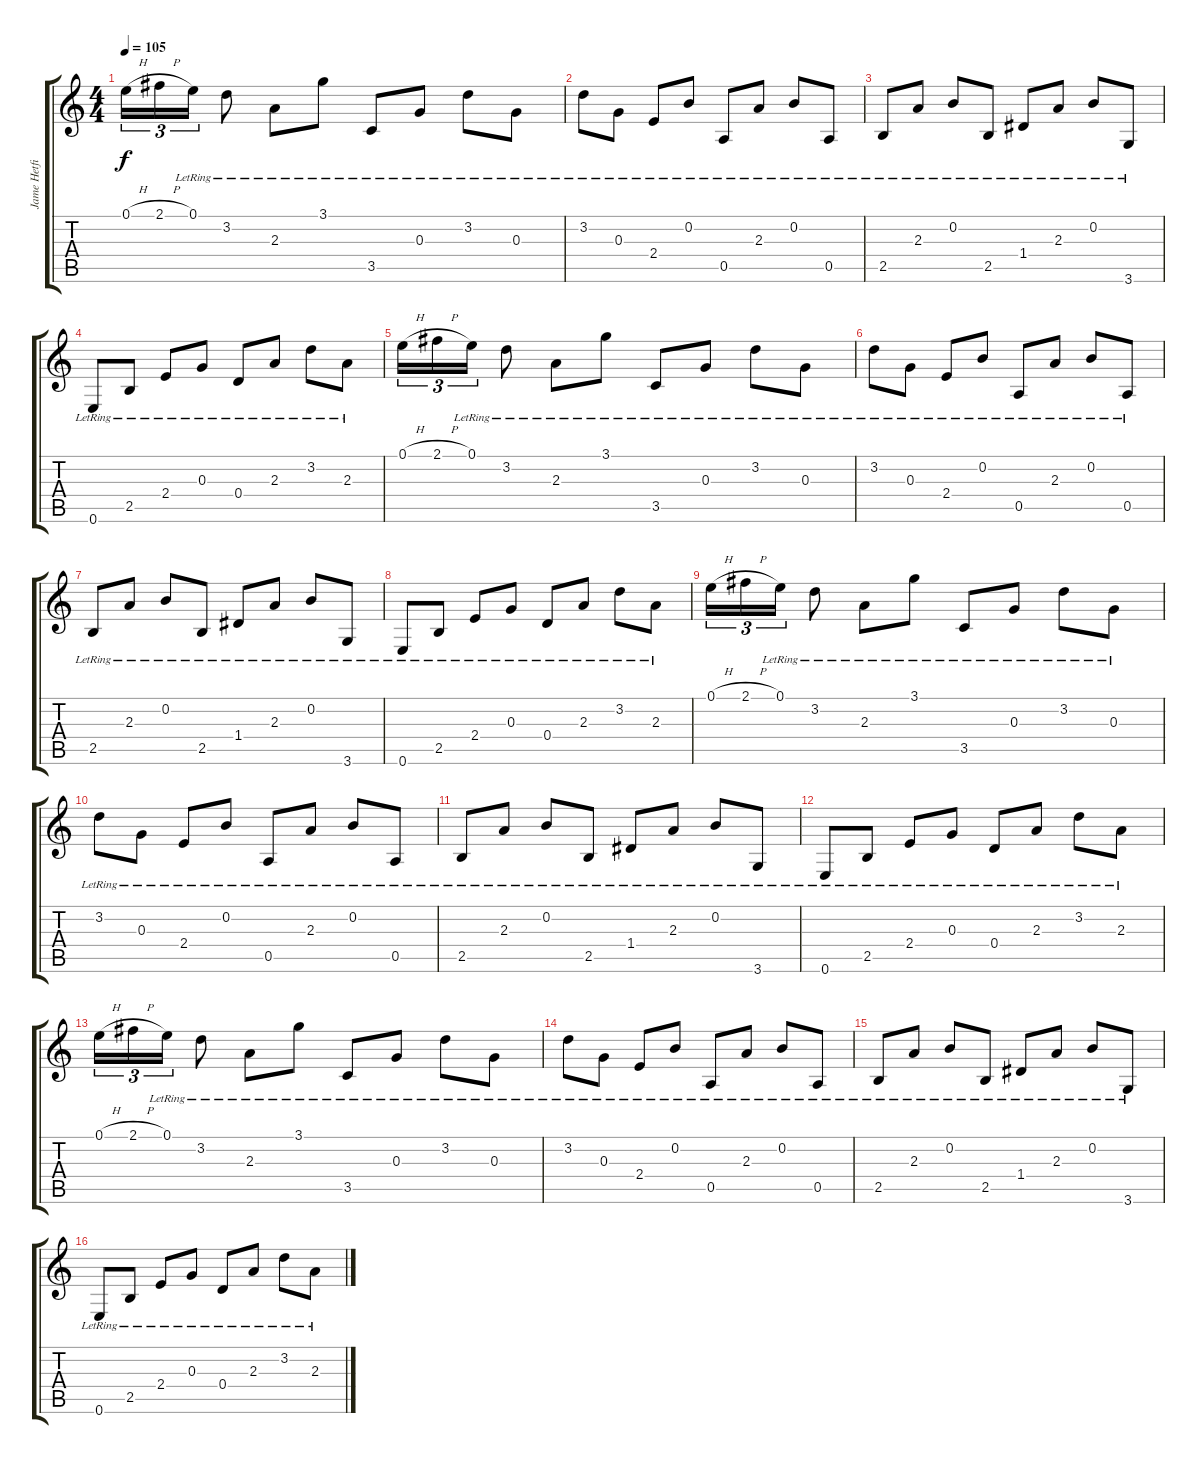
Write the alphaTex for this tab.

\track ("Jame Hetfield (Clean Guitar)" "Jame Hetfi") {instrument electricguitarclean}
\staff {score tabs}
\tuning (E4 B3 G3 D3 A2 E2) {hide}
\ts (4 4)
\tempo 105
\clef g2
\ks c
0.1{h}.16{tu (3 2) dy f} 2.1{h}.16{tu (3 2)} 0.1{lr}.16{tu (3 2)} 3.2{lr}.8 2.3{lr}.8 3.1{lr}.8 3.5{lr}.8 0.3{lr}.8 3.2{lr}.8 0.3{lr}.8 |
3.2{lr}.8 0.3{lr}.8 2.4{lr}.8 0.2{lr}.8 0.5{lr}.8 2.3{lr}.8 0.2{lr}.8 0.5{lr}.8 |
2.5{lr}.8 2.3{lr}.8 0.2{lr}.8 2.5{lr}.8 1.4{lr}.8 2.3{lr}.8 0.2{lr}.8 3.6{lr}.8 |
0.6{lr}.8 2.5{lr}.8 2.4{lr}.8 0.3{lr}.8 0.4{lr}.8 2.3{lr}.8 3.2{lr}.8 2.3{lr}.8 |
0.1{h}.16{tu (3 2)} 2.1{h}.16{tu (3 2)} 0.1{lr}.16{tu (3 2)} 3.2{lr}.8 2.3{lr}.8 3.1{lr}.8 3.5{lr}.8 0.3{lr}.8 3.2{lr}.8 0.3{lr}.8 |
3.2{lr}.8 0.3{lr}.8 2.4{lr}.8 0.2{lr}.8 0.5{lr}.8 2.3{lr}.8 0.2{lr}.8 0.5{lr}.8 |
2.5{lr}.8 2.3{lr}.8 0.2{lr}.8 2.5{lr}.8 1.4{lr}.8 2.3{lr}.8 0.2{lr}.8 3.6{lr}.8 |
\section ("" "")
0.6{lr}.8 2.5{lr}.8 2.4{lr}.8 0.3{lr}.8 0.4{lr}.8 2.3{lr}.8 3.2{lr}.8 2.3{lr}.8 |
0.1{h}.16{tu (3 2)} 2.1{h}.16{tu (3 2)} 0.1{lr}.16{tu (3 2)} 3.2{lr}.8 2.3{lr}.8 3.1{lr}.8 3.5{lr}.8 0.3{lr}.8 3.2{lr}.8 0.3{lr}.8 |
3.2{lr}.8 0.3{lr}.8 2.4{lr}.8 0.2{lr}.8 0.5{lr}.8 2.3{lr}.8 0.2{lr}.8 0.5{lr}.8 |
2.5{lr}.8 2.3{lr}.8 0.2{lr}.8 2.5{lr}.8 1.4{lr}.8 2.3{lr}.8 0.2{lr}.8 3.6{lr}.8 |
0.6{lr}.8 2.5{lr}.8 2.4{lr}.8 0.3{lr}.8 0.4{lr}.8 2.3{lr}.8 3.2{lr}.8 2.3{lr}.8 |
0.1{h}.16{tu (3 2)} 2.1{h}.16{tu (3 2)} 0.1{lr}.16{tu (3 2)} 3.2{lr}.8 2.3{lr}.8 3.1{lr}.8 3.5{lr}.8 0.3{lr}.8 3.2{lr}.8 0.3{lr}.8 |
3.2{lr}.8 0.3{lr}.8 2.4{lr}.8 0.2{lr}.8 0.5{lr}.8 2.3{lr}.8 0.2{lr}.8 0.5{lr}.8 |
2.5{lr}.8 2.3{lr}.8 0.2{lr}.8 2.5{lr}.8 1.4{lr}.8 2.3{lr}.8 0.2{lr}.8 3.6{lr}.8 |
\section ("" "")
0.6{lr}.8 2.5{lr}.8 2.4{lr}.8 0.3{lr}.8 0.4{lr}.8 2.3{lr}.8 3.2{lr}.8 2.3{lr}.8
